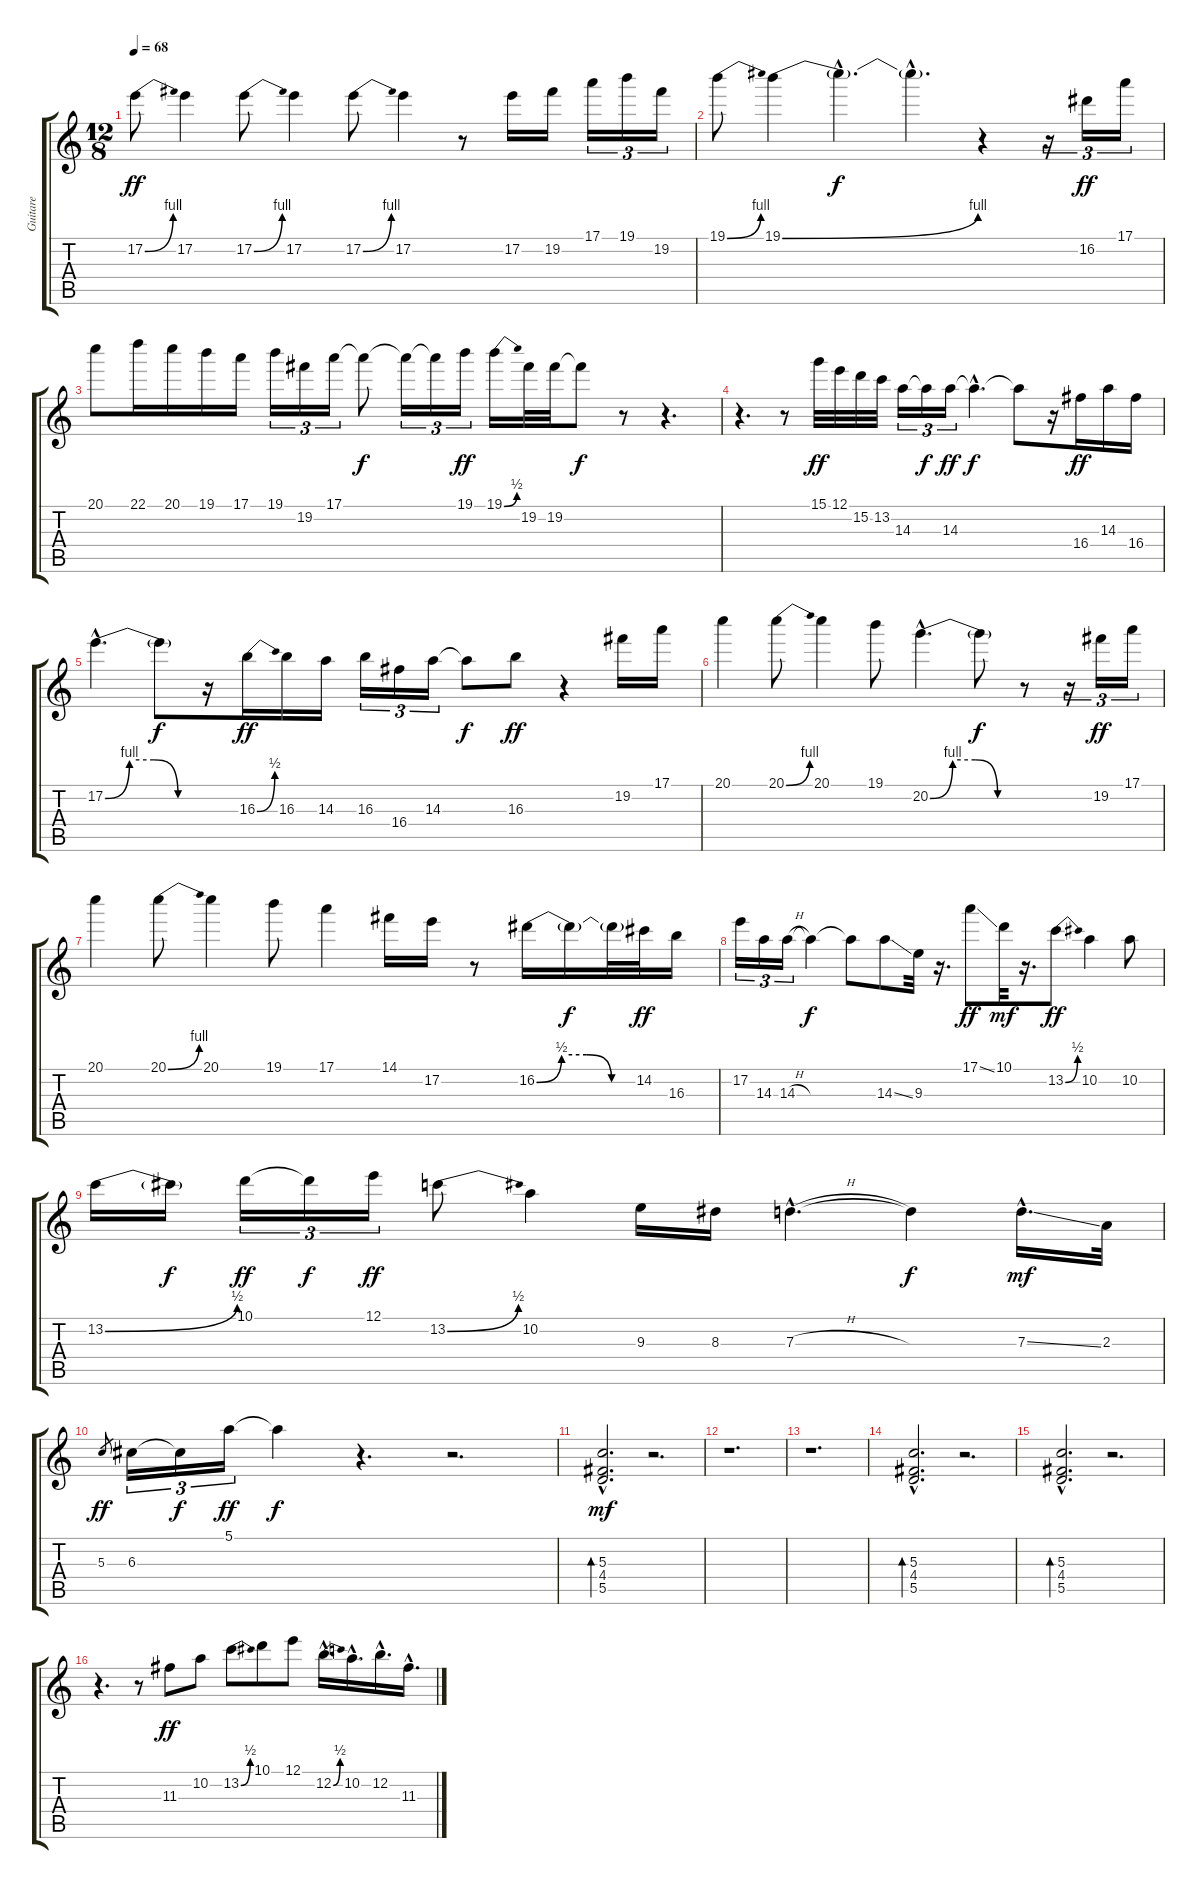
\track ("Guitare" "Guitare") {instrument electricguitarjazz}
\staff {score tabs}
\tuning (E4 B3 G3 D3 A2 E2) {hide}
\ts (12 8)
\tempo 68
\clef g2
\ks c
17.2{be (bend 0 0 60 4)}.8{dy ff} 17.2.4 17.2{be (bend 0 0 60 4)}.8 17.2.4 17.2{be (bend 0 0 60 4)}.8 17.2.4 r.8 17.2.16 19.2.16 17.1.16{tu (3 2)} 19.1.16{tu (3 2)} 19.2.16{tu (3 2)} |
19.1{be (bend 0 0 60 4)}.8 19.1{be (bend 0 0 60 4)}.4 19.1{hac t}.4{d dy f} 19.1{hac t}.4{d} r.4 r.16{tu (3 2)} 16.2.16{tu (3 2) dy ff} 17.1.16{tu (3 2)} |
20.1.8 22.1.16 20.1.16 19.1.16 17.1.16 19.1.16{tu (3 2)} 19.2.16{tu (3 2)} 17.1.16{tu (3 2)} 17.1{t}.8{dy f} 17.1{t}.16{tu (3 2)} 17.1{t}.16{tu (3 2)} 19.1.16{tu (3 2) dy ff} 19.1{be (bend 0 0 60 2)}.16 19.2.32 19.2.32 19.2{t}.8{dy f} r.8 r.4{d} |
r.4{d} r.8 15.1.32{dy ff} 12.1.32 15.2.32 13.2.32 14.3.16{tu (3 2)} 14.3{t}.16{tu (3 2) dy f} 14.3.16{tu (3 2) dy ff} 14.3{hac t}.4{d dy f} 14.3{t}.8 r.16 16.4.16{dy ff} 14.3.16 16.4.16 |
17.2{be (custom 0 0 15 4 30 4 45 0 60 0) hac}.4{d} 17.2{t}.8{dy f} r.16 16.3{be (bend 0 0 60 2)}.16{dy ff} 16.3.16 14.3.16 16.3.16{tu (3 2)} 16.4.16{tu (3 2)} 14.3.16{tu (3 2)} 14.3{t}.8{dy f} 16.3.8{dy ff} r.4 19.2.16 17.1.16 |
20.1.4 20.1{be (bend 0 0 60 4)}.8 20.1.4 19.1.8 20.2{be (custom 0 0 15 4 30 4 45 0 60 0) hac}.4{d} 20.2{t}.8{dy f} r.8 r.16{tu (3 2)} 19.2.16{tu (3 2) dy ff} 17.1.16{tu (3 2)} |
20.1.4 20.1{be (bend 0 0 60 4)}.8 20.1.4 19.1.8 17.1.4 14.1.16 17.2.16 r.8 16.2{be (custom 0 0 15 2 30 2 45 0 60 0)}.16 16.2{t}.16{dy f} 16.2{t}.32 14.2.32{dy ff} 16.3.16 |
17.2.16{tu (3 2)} 14.3.16{tu (3 2)} 14.3{h}.16{tu (3 2)} 14.3{t}.4{dy f} 14.3{t}.8 14.3{ss}.8 9.3.32 r.16{d} 17.1{ss}.8{dy ff} 10.1.32{dy mf} r.16{d} 13.2{be (bend 0 0 60 2)}.8{dy ff} 10.2.4 10.2.8 |
13.2{be (bend 0 0 60 2)}.16 13.2{t}.16{dy f} 10.1.16{tu (3 2) dy ff} 10.1{t}.16{tu (3 2) dy f} 12.1.16{tu (3 2) dy ff} 13.2{be (bend 0 0 60 2)}.8 10.2.4 9.3.16 8.3.16 7.3{h hac}.4{d} 7.3{t}.4{dy f} 7.3{ss hac}.16{d dy mf} 2.3.32 |
5.3.8{gr dy ff} 6.3.16{tu (3 2)} 6.3{t}.16{tu (3 2) dy f} 5.1.16{tu (3 2) dy ff} 5.1{t}.4{dy f} r.4{d} r.2{d} |
(5.3{hac} 4.4{hac} 5.5{hac}).2{d bd 240 dy mf} r.2{d} |
r.1{d} |
r.1{d} |
(5.3{hac} 4.4{hac} 5.5{hac}).2{d bd 240} r.2{d} |
(5.3{hac} 4.4{hac} 5.5{hac}).2{d bd 240} r.2{d} |
r.4{d} r.8 11.3.8{dy ff} 10.2.8 13.2{be (bend 0 0 60 2)}.8 10.1.8 12.1.8 12.2{be (bend 0 0 60 2) hac}.16{d} 10.2{hac}.16{d} 12.2{hac}.16{d} 11.3{hac}.16{d}
